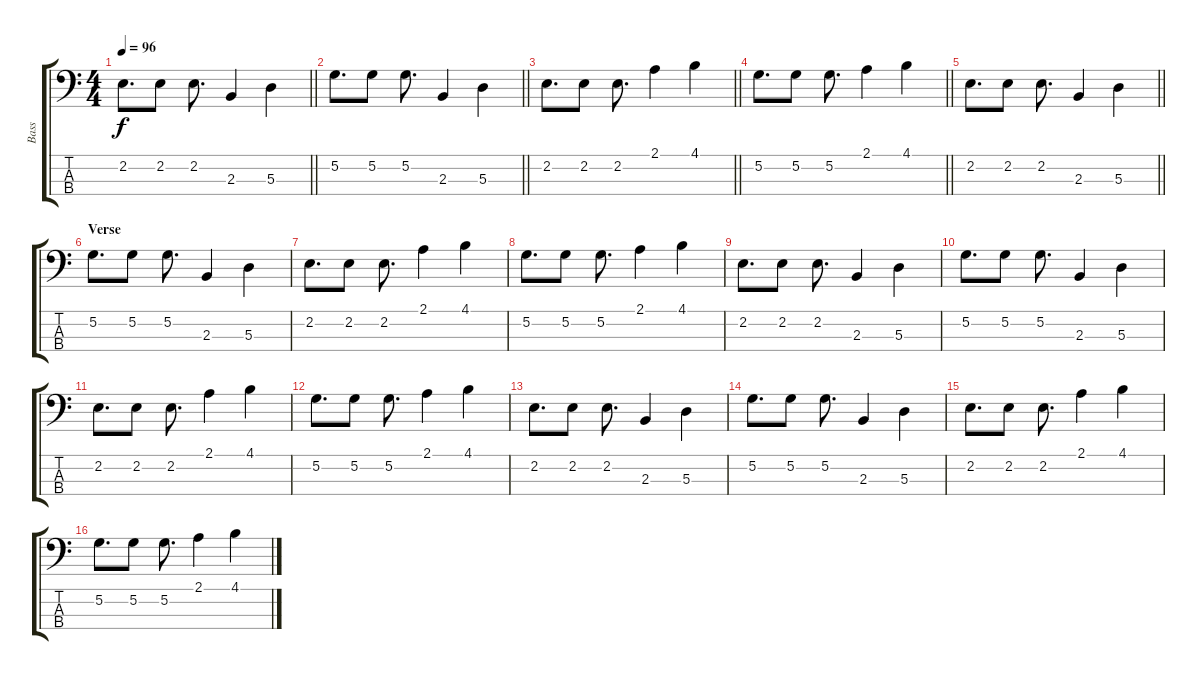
\track ("Bass" "Bass") {instrument electricbassfinger}
\staff {score tabs}
\tuning (G2 D2 A1 E1) {hide}
\ts (4 4)
\tempo 96
\clef f4
\barLineRight lightlight
\ks c
2.2.8{d dy f} 2.2.8 2.2.8{d} 2.3.4 5.3.4 |
\barLineRight lightlight
5.2.8{d} 5.2.8 5.2.8{d} 2.3.4 5.3.4 |
\barLineRight lightlight
2.2.8{d} 2.2.8 2.2.8{d} 2.1.4 4.1.4 |
\barLineRight lightlight
5.2.8{d} 5.2.8 5.2.8{d} 2.1.4 4.1.4 |
\barLineRight lightlight
2.2.8{d} 2.2.8 2.2.8{d} 2.3.4 5.3.4 |
\section ("" "Verse")
5.2.8{d} 5.2.8 5.2.8{d} 2.3.4 5.3.4 |
2.2.8{d} 2.2.8 2.2.8{d} 2.1.4 4.1.4 |
5.2.8{d} 5.2.8 5.2.8{d} 2.1.4 4.1.4 |
2.2.8{d} 2.2.8 2.2.8{d} 2.3.4 5.3.4 |
5.2.8{d} 5.2.8 5.2.8{d} 2.3.4 5.3.4 |
2.2.8{d} 2.2.8 2.2.8{d} 2.1.4 4.1.4 |
5.2.8{d} 5.2.8 5.2.8{d} 2.1.4 4.1.4 |
2.2.8{d} 2.2.8 2.2.8{d} 2.3.4 5.3.4 |
5.2.8{d} 5.2.8 5.2.8{d} 2.3.4 5.3.4 |
2.2.8{d} 2.2.8 2.2.8{d} 2.1.4 4.1.4 |
5.2.8{d} 5.2.8 5.2.8{d} 2.1.4 4.1.4
